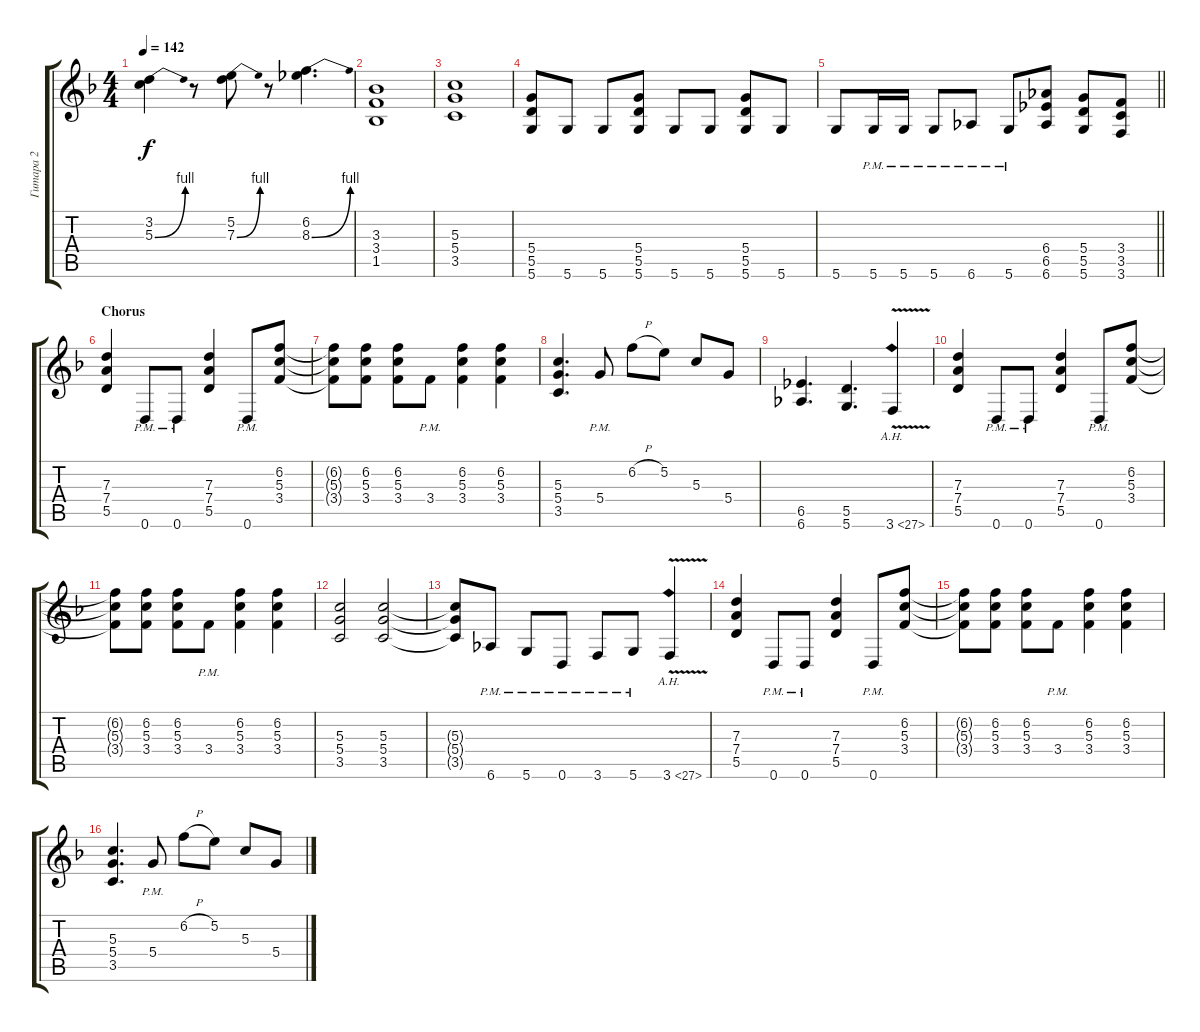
\track ("Гитара 2" "Гитара 2") {instrument distortionguitar}
\staff {score tabs}
\tuning (E4 B3 G3 D3 A2 D2) {hide}
\ts (4 4)
\tempo 142
\clef g2
\ks dminor
(3.2 5.3{be (bend 0 0 60 4)}).4{dy f} r.8 (5.2 7.3{be (bend 0 0 60 4)}).8 r.8 (6.2 8.3{be (bend 0 0 60 4)}).4{d} |
(3.3 3.4 1.5).1 |
(5.3 5.4 3.5).1 |
(5.4 5.5 5.6).8 5.6.8 5.6.8 (5.4 5.5 5.6).8 5.6.8 5.6.8 (5.4 5.5 5.6).8 5.6.8 |
\barLineRight lightlight
5.6.8 5.6{pm}.16 5.6{pm}.16 5.6{pm}.8 6.6{pm}.8 5.6{pm}.8 (6.4 6.5 6.6).8 (5.4 5.5 5.6).8 (3.4 3.5 3.6).8 |
\section ("" "Chorus")
(7.3 7.4 5.5).4 0.6{pm}.8 0.6{pm}.8 (7.3 7.4 5.5).4 0.6{pm}.8 (6.2 5.3 3.4).8 |
(6.2{t} 5.3{t} 3.4{t}).8 (6.2 5.3 3.4).8 (6.2 5.3 3.4).8 3.4{pm}.8 (6.2 5.3 3.4).4 (6.2 5.3 3.4).4 |
(5.3 5.4 3.5).4{d} 5.4{pm}.8 6.2{h}.8 5.2.8 5.3.8 5.4.8 |
(6.5 6.6).4{d} (5.5 5.6).4{d} 3.6{ah 24 v}.4 |
(7.3 7.4 5.5).4 0.6{pm}.8 0.6{pm}.8 (7.3 7.4 5.5).4 0.6{pm}.8 (6.2 5.3 3.4).8 |
(6.2{t} 5.3{t} 3.4{t}).8 (6.2 5.3 3.4).8 (6.2 5.3 3.4).8 3.4{pm}.8 (6.2 5.3 3.4).4 (6.2 5.3 3.4).4 |
(5.3 5.4 3.5).2 (5.3 5.4 3.5).2 |
(5.3{t} 5.4{t} 3.5{t}).8 6.6{pm}.8 5.6{pm}.8 0.6{pm}.8 3.6{pm}.8 5.6{pm}.8 3.6{ah 24 v}.4 |
(7.3 7.4 5.5).4 0.6{pm}.8 0.6{pm}.8 (7.3 7.4 5.5).4 0.6{pm}.8 (6.2 5.3 3.4).8 |
(6.2{t} 5.3{t} 3.4{t}).8 (6.2 5.3 3.4).8 (6.2 5.3 3.4).8 3.4{pm}.8 (6.2 5.3 3.4).4 (6.2 5.3 3.4).4 |
(5.3 5.4 3.5).4{d} 5.4{pm}.8 6.2{h}.8 5.2.8 5.3.8 5.4.8
